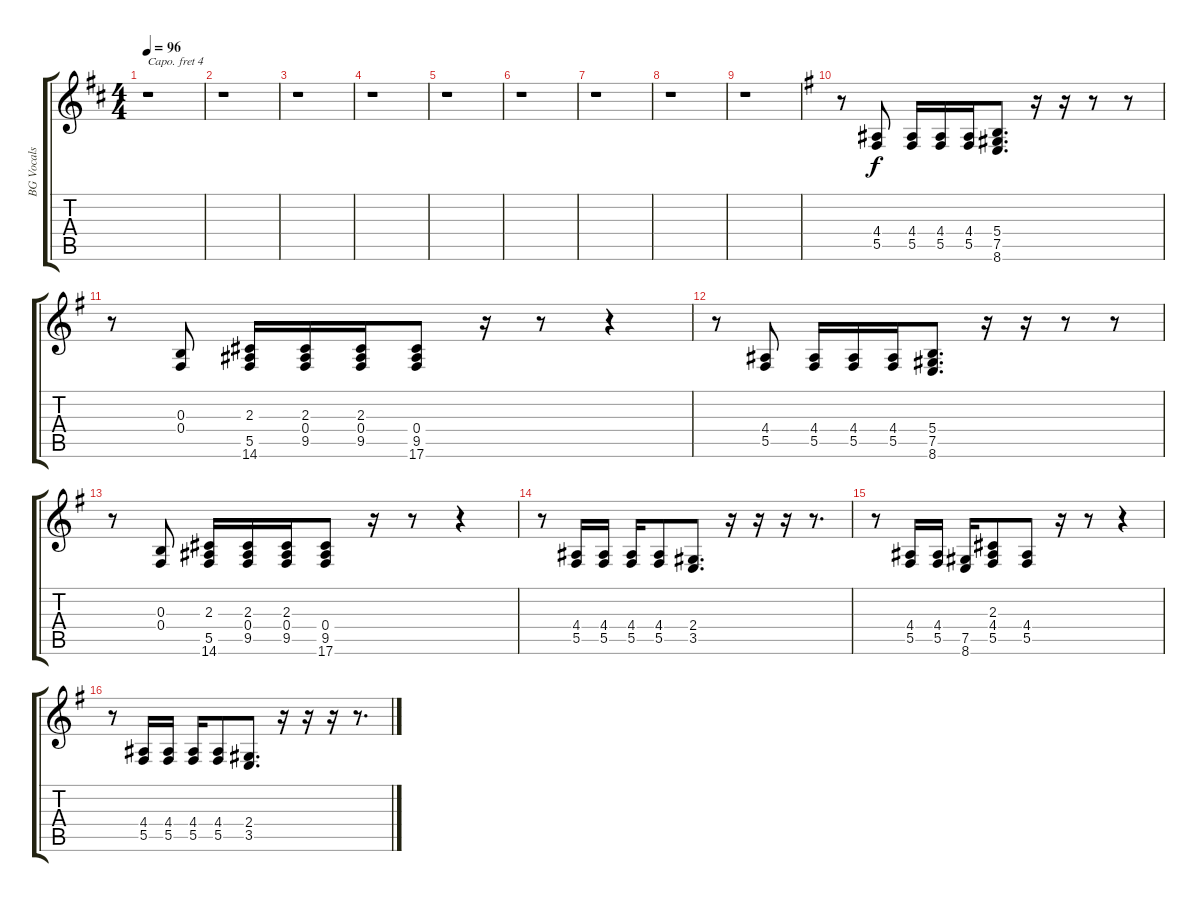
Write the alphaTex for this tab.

\track ("BG Vocals" "BG Vocals") {instrument altosax}
\staff {score tabs}
\capo 4
\tuning (E4 B3 G3 D3 A2 E2) {hide}
\ts (4 4)
\tempo 96
\clef g2
\ks d
r.1{dy f} |
r.1 |
r.1 |
r.1 |
r.1 |
r.1 |
r.1 |
r.1 |
r.1 |
\ks g
r.8 (4.4 5.5).8 (4.4 5.5).16 (4.4 5.5).16 (4.4 5.5).16 (5.4 7.5 8.6).8{d} r.16 r.16 r.8 r.8 |
r.8 (0.3 0.4).8 (2.3 5.5 14.6).16 (2.3 0.4 9.5).16 (2.3 0.4 9.5).16 (0.4 9.5 17.6).8 r.16 r.8 r.4 |
r.8 (4.4 5.5).8 (4.4 5.5).16 (4.4 5.5).16 (4.4 5.5).16 (5.4 7.5 8.6).8{d} r.16 r.16 r.8 r.8 |
r.8 (0.3 0.4).8 (2.3 5.5 14.6).16 (2.3 0.4 9.5).16 (2.3 0.4 9.5).16 (0.4 9.5 17.6).8 r.16 r.8 r.4 |
r.8 (4.4 5.5).16 (4.4 5.5).16 (4.4 5.5).16 (4.4 5.5).8 (2.4 3.5).8{d} r.16 r.16 r.16 r.8{d} |
r.8 (4.4 5.5).16 (4.4 5.5).16 (7.5 8.6).16 (2.3 4.4 5.5).8 (4.4 5.5).8 r.16 r.8 r.4 |
r.8 (4.4 5.5).16 (4.4 5.5).16 (4.4 5.5).16 (4.4 5.5).8 (2.4 3.5).8{d} r.16 r.16 r.16 r.8{d}
